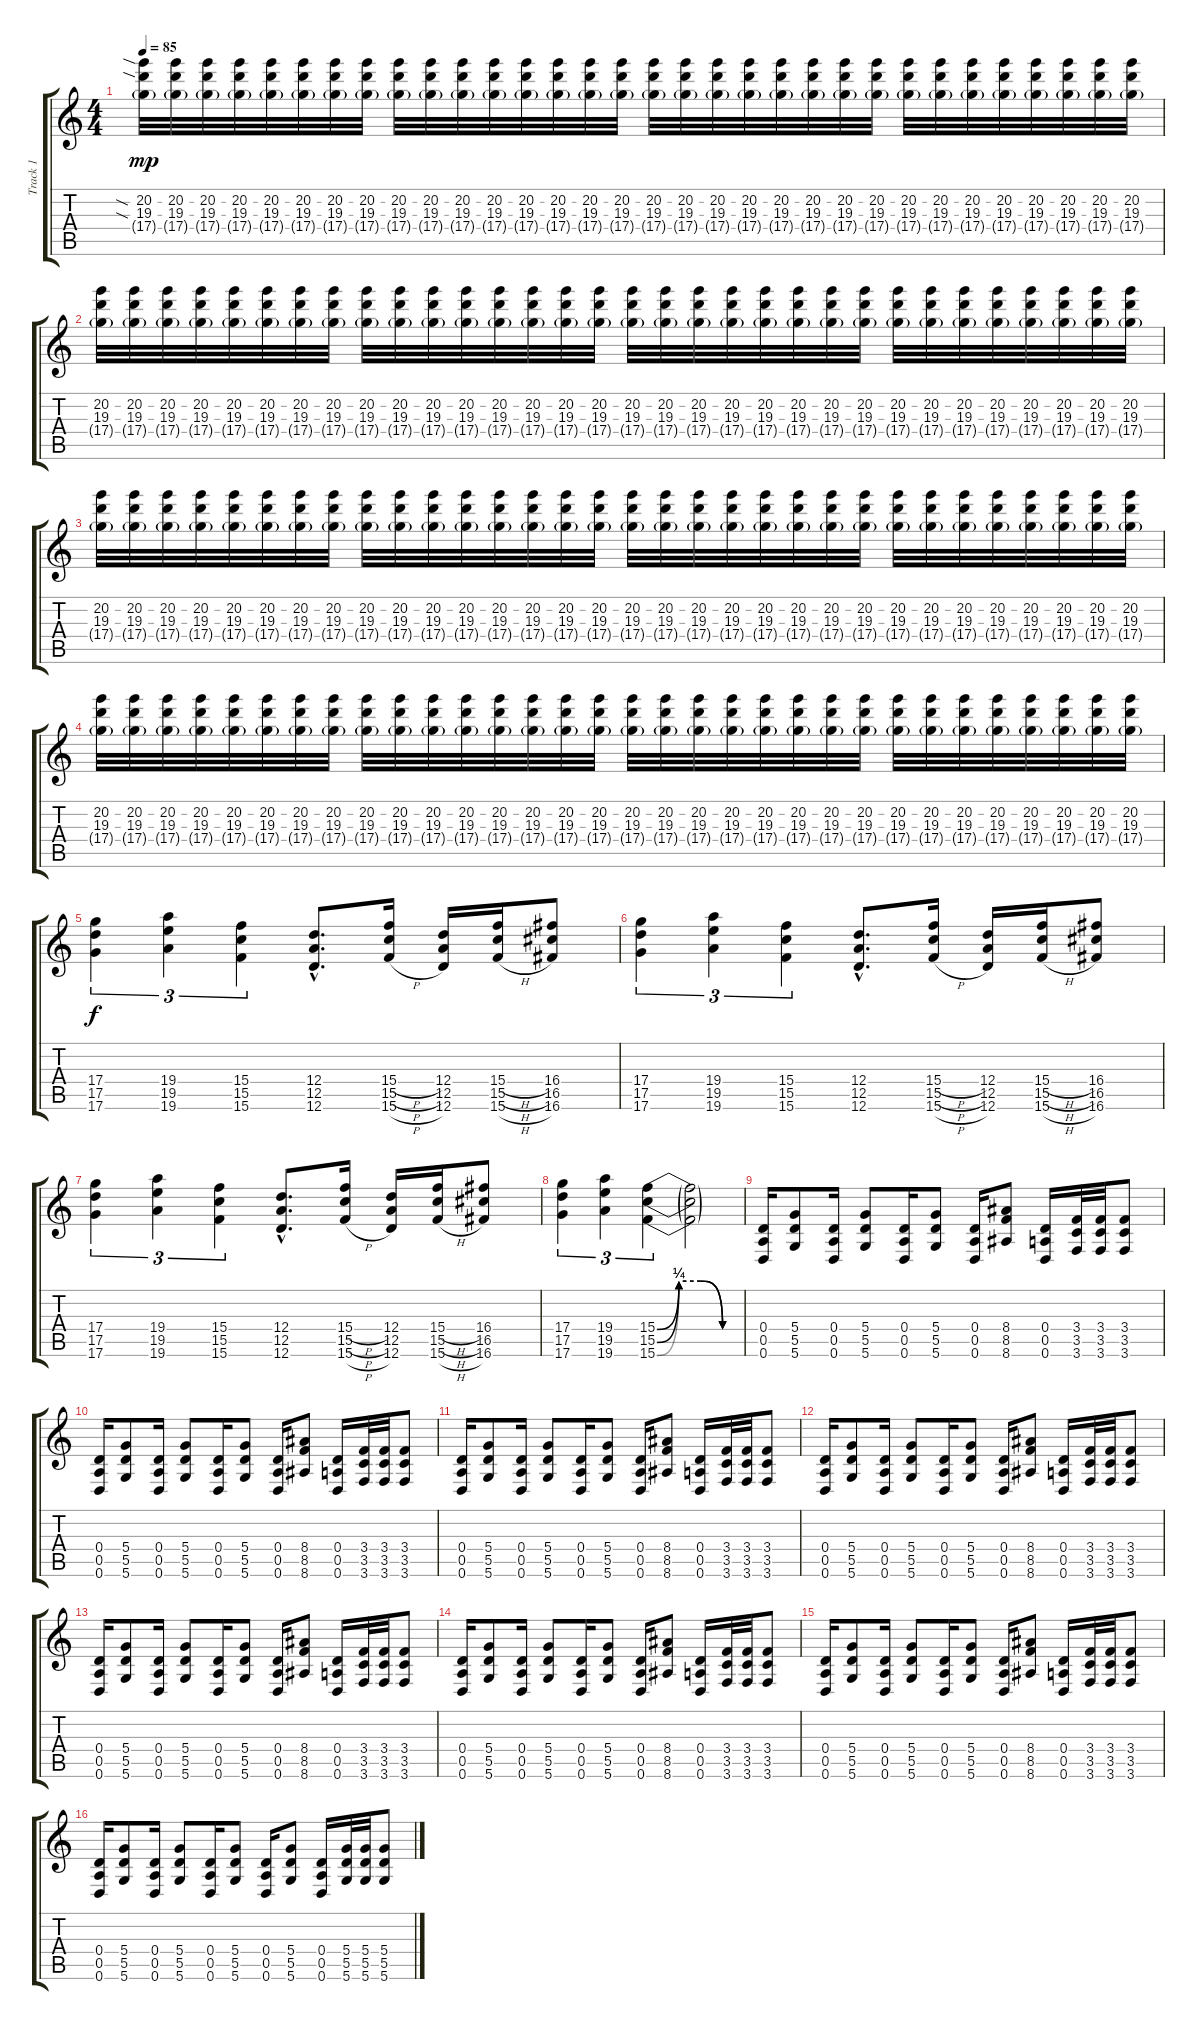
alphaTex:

\track ("Track 1" "Track 1") {instrument overdrivenguitar}
\staff {score tabs}
\tuning (E4 B3 G3 D3 A2 D2) {hide}
\ts (4 4)
\tempo 85
\clef g2
\ks c
(20.2{sia} 19.3{sia} 17.4{g}).32{dy mp} (20.2 19.3 17.4{g}).32 (20.2 19.3 17.4{g}).32 (20.2 19.3 17.4{g}).32 (20.2 19.3 17.4{g}).32 (20.2 19.3 17.4{g}).32 (20.2 19.3 17.4{g}).32 (20.2 19.3 17.4{g}).32 (20.2 19.3 17.4{g}).32 (20.2 19.3 17.4{g}).32 (20.2 19.3 17.4{g}).32 (20.2 19.3 17.4{g}).32 (20.2 19.3 17.4{g}).32 (20.2 19.3 17.4{g}).32 (20.2 19.3 17.4{g}).32 (20.2 19.3 17.4{g}).32 (20.2 19.3 17.4{g}).32 (20.2 19.3 17.4{g}).32 (20.2 19.3 17.4{g}).32 (20.2 19.3 17.4{g}).32 (20.2 19.3 17.4{g}).32 (20.2 19.3 17.4{g}).32 (20.2 19.3 17.4{g}).32 (20.2 19.3 17.4{g}).32 (20.2 19.3 17.4{g}).32 (20.2 19.3 17.4{g}).32 (20.2 19.3 17.4{g}).32 (20.2 19.3 17.4{g}).32 (20.2 19.3 17.4{g}).32 (20.2 19.3 17.4{g}).32 (20.2 19.3 17.4{g}).32 (20.2 19.3 17.4{g}).32 |
(20.2 19.3 17.4{g}).32 (20.2 19.3 17.4{g}).32 (20.2 19.3 17.4{g}).32 (20.2 19.3 17.4{g}).32 (20.2 19.3 17.4{g}).32 (20.2 19.3 17.4{g}).32 (20.2 19.3 17.4{g}).32 (20.2 19.3 17.4{g}).32 (20.2 19.3 17.4{g}).32 (20.2 19.3 17.4{g}).32 (20.2 19.3 17.4{g}).32 (20.2 19.3 17.4{g}).32 (20.2 19.3 17.4{g}).32 (20.2 19.3 17.4{g}).32 (20.2 19.3 17.4{g}).32 (20.2 19.3 17.4{g}).32 (20.2 19.3 17.4{g}).32 (20.2 19.3 17.4{g}).32 (20.2 19.3 17.4{g}).32 (20.2 19.3 17.4{g}).32 (20.2 19.3 17.4{g}).32 (20.2 19.3 17.4{g}).32 (20.2 19.3 17.4{g}).32 (20.2 19.3 17.4{g}).32 (20.2 19.3 17.4{g}).32 (20.2 19.3 17.4{g}).32 (20.2 19.3 17.4{g}).32 (20.2 19.3 17.4{g}).32 (20.2 19.3 17.4{g}).32 (20.2 19.3 17.4{g}).32 (20.2 19.3 17.4{g}).32 (20.2 19.3 17.4{g}).32 |
(20.2 19.3 17.4{g}).32 (20.2 19.3 17.4{g}).32 (20.2 19.3 17.4{g}).32 (20.2 19.3 17.4{g}).32 (20.2 19.3 17.4{g}).32 (20.2 19.3 17.4{g}).32 (20.2 19.3 17.4{g}).32 (20.2 19.3 17.4{g}).32 (20.2 19.3 17.4{g}).32 (20.2 19.3 17.4{g}).32 (20.2 19.3 17.4{g}).32 (20.2 19.3 17.4{g}).32 (20.2 19.3 17.4{g}).32 (20.2 19.3 17.4{g}).32 (20.2 19.3 17.4{g}).32 (20.2 19.3 17.4{g}).32 (20.2 19.3 17.4{g}).32 (20.2 19.3 17.4{g}).32 (20.2 19.3 17.4{g}).32 (20.2 19.3 17.4{g}).32 (20.2 19.3 17.4{g}).32 (20.2 19.3 17.4{g}).32 (20.2 19.3 17.4{g}).32 (20.2 19.3 17.4{g}).32 (20.2 19.3 17.4{g}).32 (20.2 19.3 17.4{g}).32 (20.2 19.3 17.4{g}).32 (20.2 19.3 17.4{g}).32 (20.2 19.3 17.4{g}).32 (20.2 19.3 17.4{g}).32 (20.2 19.3 17.4{g}).32 (20.2 19.3 17.4{g}).32 |
(20.2 19.3 17.4{g}).32 (20.2 19.3 17.4{g}).32 (20.2 19.3 17.4{g}).32 (20.2 19.3 17.4{g}).32 (20.2 19.3 17.4{g}).32 (20.2 19.3 17.4{g}).32 (20.2 19.3 17.4{g}).32 (20.2 19.3 17.4{g}).32 (20.2 19.3 17.4{g}).32 (20.2 19.3 17.4{g}).32 (20.2 19.3 17.4{g}).32 (20.2 19.3 17.4{g}).32 (20.2 19.3 17.4{g}).32 (20.2 19.3 17.4{g}).32 (20.2 19.3 17.4{g}).32 (20.2 19.3 17.4{g}).32 (20.2 19.3 17.4{g}).32 (20.2 19.3 17.4{g}).32 (20.2 19.3 17.4{g}).32 (20.2 19.3 17.4{g}).32 (20.2 19.3 17.4{g}).32 (20.2 19.3 17.4{g}).32 (20.2 19.3 17.4{g}).32 (20.2 19.3 17.4{g}).32 (20.2 19.3 17.4{g}).32 (20.2 19.3 17.4{g}).32 (20.2 19.3 17.4{g}).32 (20.2 19.3 17.4{g}).32 (20.2 19.3 17.4{g}).32 (20.2 19.3 17.4{g}).32 (20.2 19.3 17.4{g}).32 (20.2 19.3 17.4{g}).32 |
(17.4 17.5 17.6).4{tu (3 2) dy f} (19.4 19.5 19.6).4{tu (3 2)} (15.4 15.5 15.6).4{tu (3 2)} (12.4{hac} 12.5{hac} 12.6{hac}).8{d} (15.4{h} 15.5{h} 15.6{h}).16 (12.4 12.5 12.6).16 (15.4{h} 15.5{h} 15.6{h}).16 (16.4 16.5 16.6).8 |
(17.4 17.5 17.6).4{tu (3 2)} (19.4 19.5 19.6).4{tu (3 2)} (15.4 15.5 15.6).4{tu (3 2)} (12.4{hac} 12.5{hac} 12.6{hac}).8{d} (15.4{h} 15.5{h} 15.6{h}).16 (12.4 12.5 12.6).16 (15.4{h} 15.5{h} 15.6{h}).16 (16.4 16.5 16.6).8 |
(17.4 17.5 17.6).4{tu (3 2)} (19.4 19.5 19.6).4{tu (3 2)} (15.4 15.5 15.6).4{tu (3 2)} (12.4{hac} 12.5{hac} 12.6{hac}).8{d} (15.4{h} 15.5{h} 15.6{h}).16 (12.4 12.5 12.6).16 (15.4{h} 15.5{h} 15.6{h}).16 (16.4 16.5 16.6).8 |
(17.4 17.5 17.6).4{tu (3 2)} (19.4 19.5 19.6).4{tu (3 2)} (15.4{be (custom 0 0 15 1 30 1 45 0 60 0)} 15.5{be (custom 0 0 15 1 30 1 45 0 60 0)} 15.6{be (custom 0 0 15 1 30 1 45 0 60 0)}).4{tu (3 2)} (15.4{t} 15.5{t} 15.6{t}).2 |
(0.4 0.5 0.6).16 (5.4 5.5 5.6).8 (0.4 0.5 0.6).16 (5.4 5.5 5.6).8 (0.4 0.5 0.6).16 (5.4 5.5 5.6).8 (0.4 0.5 0.6).16 (8.4 8.5 8.6).8 (0.4 0.5 0.6).16 (3.4 3.5 3.6).32 (3.4 3.5 3.6).32 (3.4 3.5 3.6).8 |
(0.4 0.5 0.6).16 (5.4 5.5 5.6).8 (0.4 0.5 0.6).16 (5.4 5.5 5.6).8 (0.4 0.5 0.6).16 (5.4 5.5 5.6).8 (0.4 0.5 0.6).16 (8.4 8.5 8.6).8 (0.4 0.5 0.6).16 (3.4 3.5 3.6).32 (3.4 3.5 3.6).32 (3.4 3.5 3.6).8 |
(0.4 0.5 0.6).16 (5.4 5.5 5.6).8 (0.4 0.5 0.6).16 (5.4 5.5 5.6).8 (0.4 0.5 0.6).16 (5.4 5.5 5.6).8 (0.4 0.5 0.6).16 (8.4 8.5 8.6).8 (0.4 0.5 0.6).16 (3.4 3.5 3.6).32 (3.4 3.5 3.6).32 (3.4 3.5 3.6).8 |
(0.4 0.5 0.6).16 (5.4 5.5 5.6).8 (0.4 0.5 0.6).16 (5.4 5.5 5.6).8 (0.4 0.5 0.6).16 (5.4 5.5 5.6).8 (0.4 0.5 0.6).16 (8.4 8.5 8.6).8 (0.4 0.5 0.6).16 (3.4 3.5 3.6).32 (3.4 3.5 3.6).32 (3.4 3.5 3.6).8 |
(0.4 0.5 0.6).16 (5.4 5.5 5.6).8 (0.4 0.5 0.6).16 (5.4 5.5 5.6).8 (0.4 0.5 0.6).16 (5.4 5.5 5.6).8 (0.4 0.5 0.6).16 (8.4 8.5 8.6).8 (0.4 0.5 0.6).16 (3.4 3.5 3.6).32 (3.4 3.5 3.6).32 (3.4 3.5 3.6).8 |
(0.4 0.5 0.6).16 (5.4 5.5 5.6).8 (0.4 0.5 0.6).16 (5.4 5.5 5.6).8 (0.4 0.5 0.6).16 (5.4 5.5 5.6).8 (0.4 0.5 0.6).16 (8.4 8.5 8.6).8 (0.4 0.5 0.6).16 (3.4 3.5 3.6).32 (3.4 3.5 3.6).32 (3.4 3.5 3.6).8 |
(0.4 0.5 0.6).16 (5.4 5.5 5.6).8 (0.4 0.5 0.6).16 (5.4 5.5 5.6).8 (0.4 0.5 0.6).16 (5.4 5.5 5.6).8 (0.4 0.5 0.6).16 (8.4 8.5 8.6).8 (0.4 0.5 0.6).16 (3.4 3.5 3.6).32 (3.4 3.5 3.6).32 (3.4 3.5 3.6).8 |
(0.4 0.5 0.6).16 (5.4 5.5 5.6).8 (0.4 0.5 0.6).16 (5.4 5.5 5.6).8 (0.4 0.5 0.6).16 (5.4 5.5 5.6).8 (0.4 0.5 0.6).16 (5.4 5.5 5.6).8 (0.4 0.5 0.6).16 (5.4 5.5 5.6).32 (5.4 5.5 5.6).32 (5.4 5.5 5.6).8
